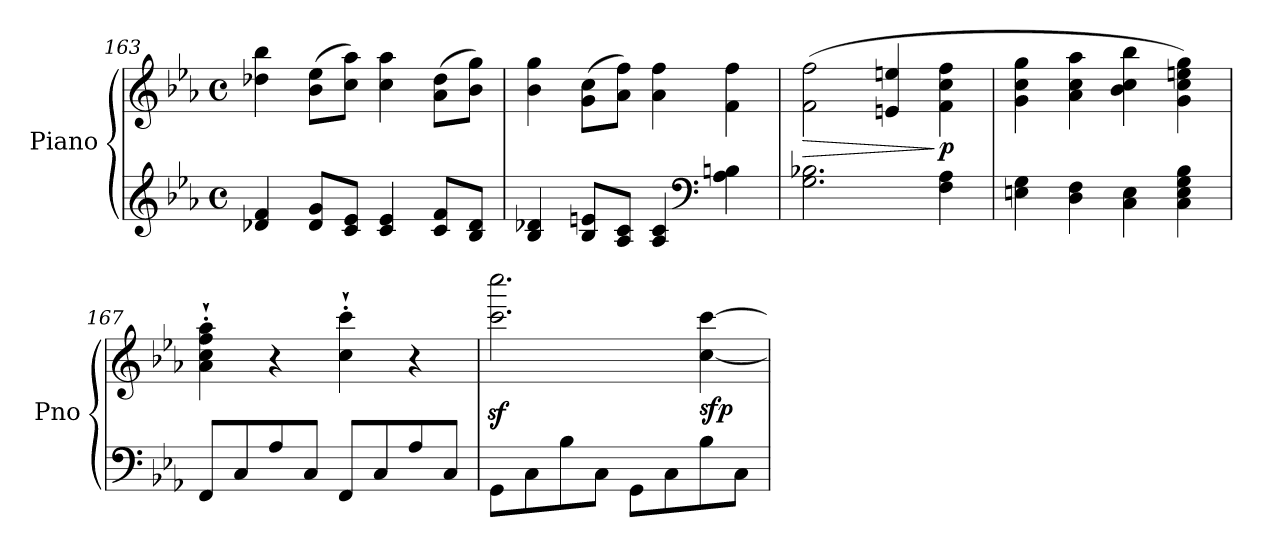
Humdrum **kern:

**kern	**kern	**dynam
*part1	*part1	*part1
*staff2	*staff1	*staff1/2
*I"Piano	*	*
*I'Pno	*	*
!!LO:LB:g=z
*clefG2	*clefG2	*
*k[b-e-a-]	*k[b-e-a-]	*
*M4/4	*M4/4	*
*met(c)	*met(c)	*
=163	=163	=163
4d-X/ 4f/	4dd-X\ 4bb-\	.
8d-/ 8g/L	(>8b-\ 8ee-\L	.
8c/ 8e-/J	8cc\ 8aa-\J)	.
4c/ 4e-/	4cc\ 4aa-\	.
8c/ 8f/L	(>8a-\ 8dd-\L	.
8B-/ 8d-/J	8b-\ 8gg\J)	.
=164	=164	=164
4B-/ 4d-X/	4b-\ 4gg\	.
8B-/ 8en/L	(>8g\ 8cc\L	.
8A-/ 8c/J	8a-\ 8ff\J)	.
4A-/ 4c/	4a-\ 4ff\	.
*clefF4	*	*
4A-\ 4Bn\	4f\ 4ff\	.
=165	=165	=165
!	!	!LO:HP:b
2.G\ 2.B-X\	(>2f\ 2ff\	>
.	4en/ 4een/	.
!	!	!LO:DY:n=1:b
4F\ 4A-\	4f\ 4cc\ 4ff\	] p
=166	=166	=166
4En\ 4G\	4g\ 4cc\ 4gg\	.
4D\ 4F\	4a-\ 4cc\ 4aa-\	.
4C\ 4E\	4b-\ 4cc\ 4bb-\	.
4C\ 4E\ 4G\ 4B-\	4g\ 4cc\ 4een\ 4gg\)	.
=167	=167	=167
!	!	!LO:DY:b
8FF/L	4a-\'` 4cc\'` 4ff\'` 4aa-\'`	other-dynamics
8C/	.	.
8A-/	4r	.
8C/J	.	.
8FF/L	4cc\'` 4ccc\'`	.
8C/	.	.
8A-/	4r	.
8C/J	.	.
=168	=168	=168
8GG\L	2.ccc\z< 2.cccc\z<	.
8C\	.	.
8B-\	.	.
8C\J	.	.
8GG\L	.	.
8C\	.	.
!	!	!LO:DY:b
8B-\	[4cc\ [4ccc\	sfp
8C\J	.	.
=	=	=
*-	*-	*-
